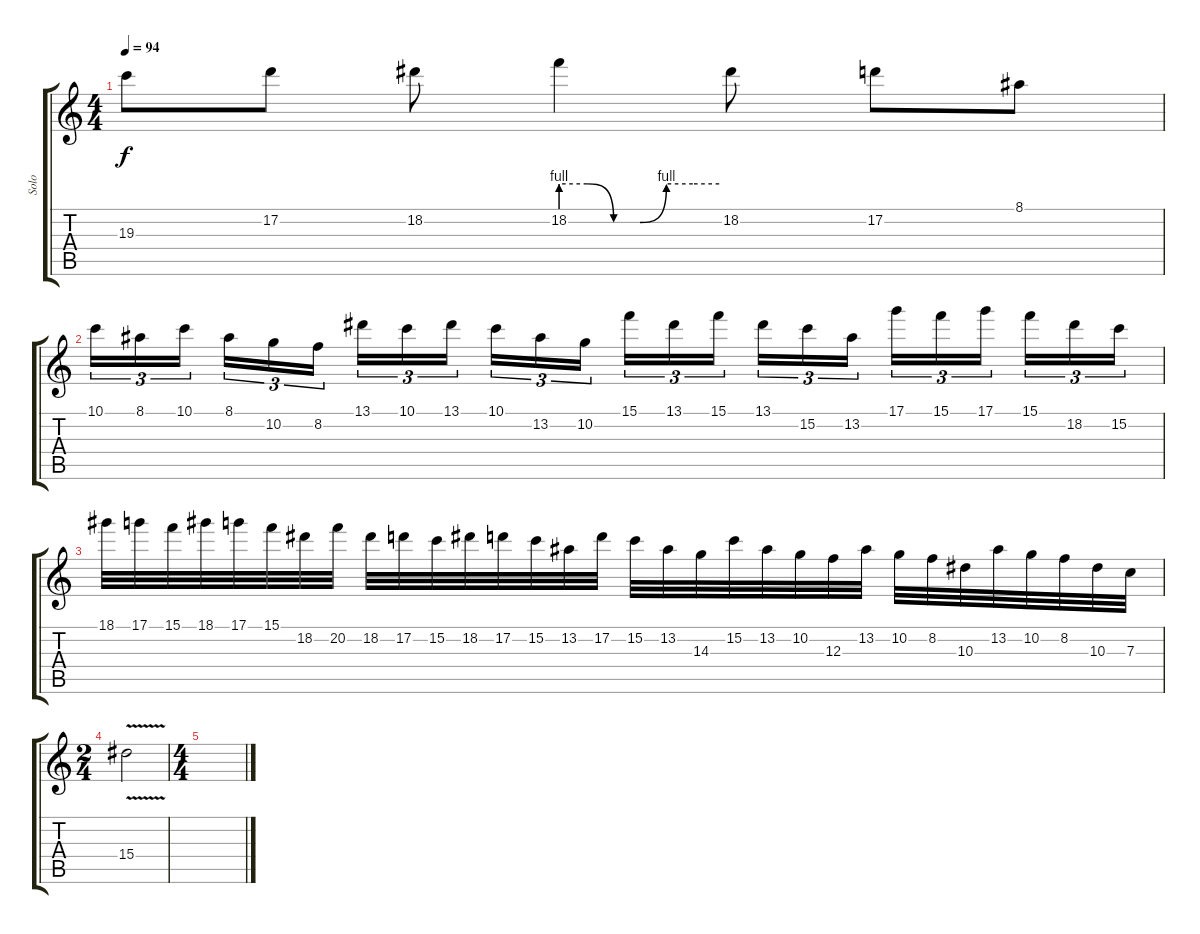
\track ("Solo" "Solo") {instrument distortionguitar}
\staff {score tabs}
\tuning (D4 A3 F3 C3 G2 C2) {hide}
\ts (4 4)
\tempo 94
\clef g2
\ks c
19.3.8{dy f} 17.2.8 18.2.8 18.2{be (custom 0 4 10 4 20 0 30 0 40 4 50 4 60 4)}.4 18.2.8 17.2.8 8.1.8 |
10.1.16{tu (3 2)} 8.1.16{tu (3 2)} 10.1.16{tu (3 2) beam splitsecondary} 8.1.16{tu (3 2)} 10.2.16{tu (3 2)} 8.2.16{tu (3 2)} 13.1.16{tu (3 2)} 10.1.16{tu (3 2)} 13.1.16{tu (3 2) beam splitsecondary} 10.1.16{tu (3 2)} 13.2.16{tu (3 2)} 10.2.16{tu (3 2)} 15.1.16{tu (3 2)} 13.1.16{tu (3 2)} 15.1.16{tu (3 2) beam splitsecondary} 13.1.16{tu (3 2)} 15.2.16{tu (3 2)} 13.2.16{tu (3 2)} 17.1.16{tu (3 2)} 15.1.16{tu (3 2)} 17.1.16{tu (3 2) beam splitsecondary} 15.1.16{tu (3 2)} 18.2.16{tu (3 2)} 15.2.16{tu (3 2)} |
18.1.32 17.1.32 15.1.32 18.1.32 17.1.32 15.1.32 18.2.32 20.2.32 18.2.32 17.2.32 15.2.32 18.2.32 17.2.32 15.2.32 13.2.32 17.2.32 15.2.32 13.2.32 14.3.32 15.2.32 13.2.32 10.2.32 12.3.32 13.2.32 10.2.32 8.2.32 10.3.32 13.2.32 10.2.32 8.2.32 10.3.32 7.3.32 |
\ts (2 4)
15.4{v}.2 |
\ts (4 4)
